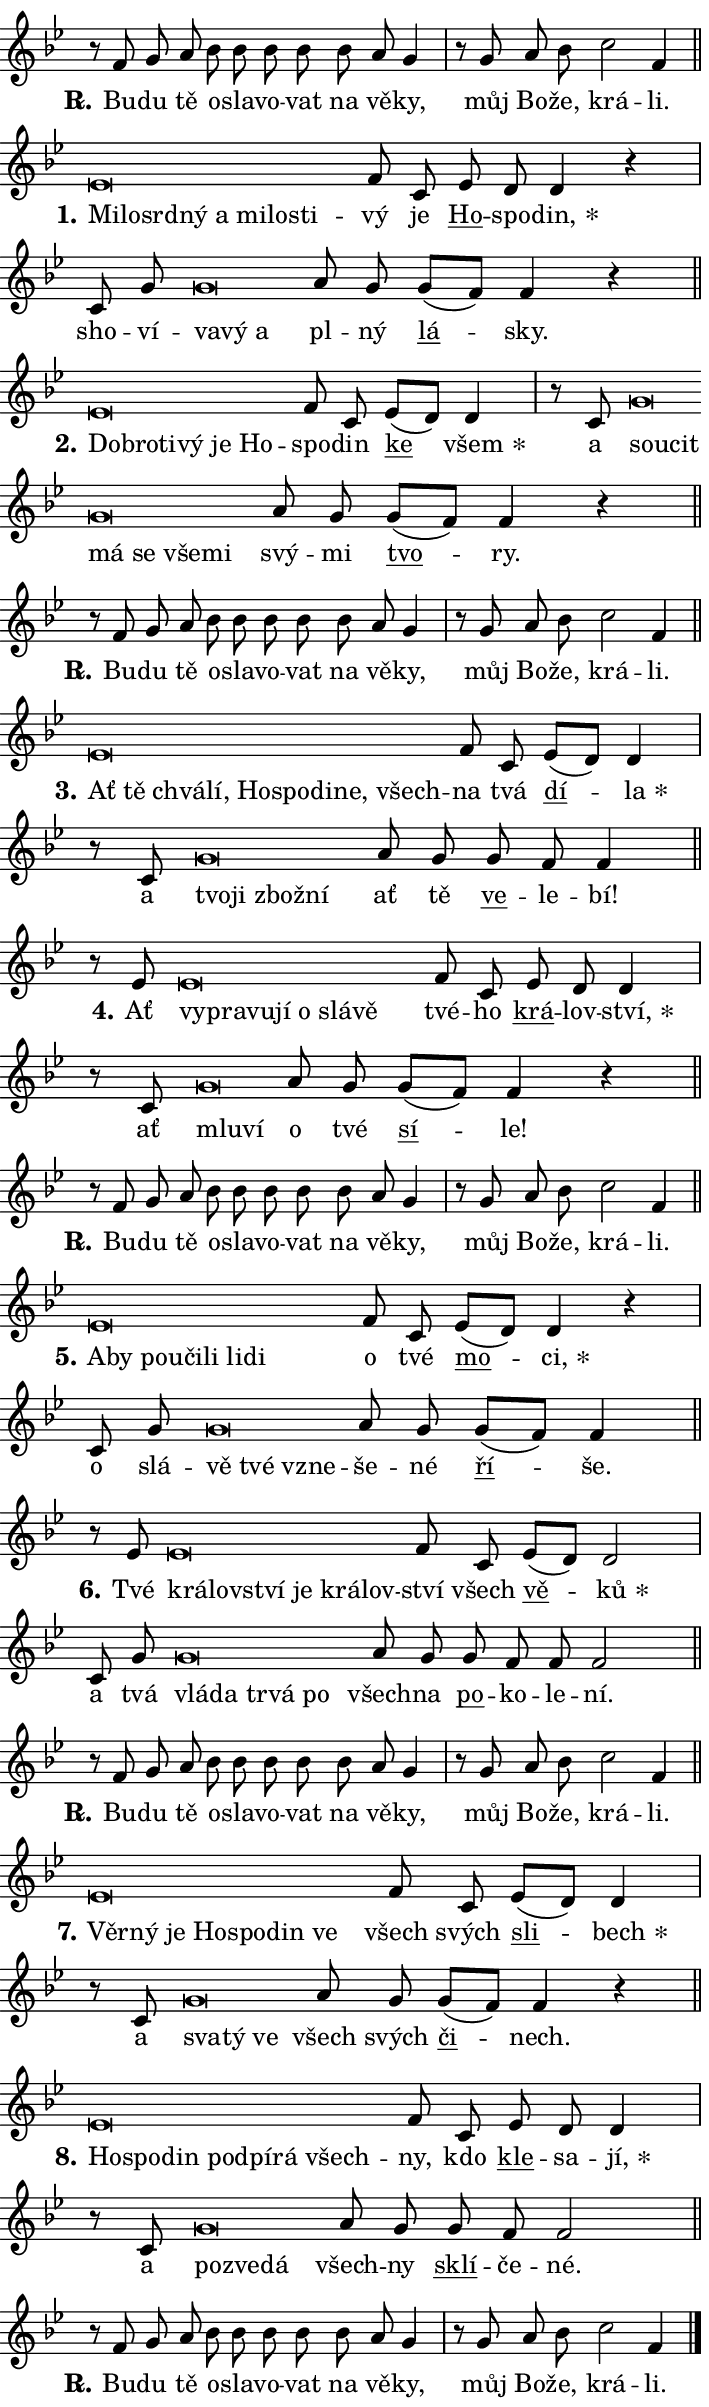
\version "2.24.0"
\header { tagline = "" }
\paper {
  indent = 0\cm
  top-margin = 0\cm
  right-margin = 0.13\cm % to fit lyric hyphens
  bottom-margin = 0\cm
  left-margin = 0\cm
  paper-width = 12\cm
  page-breaking = #ly:one-page-breaking
  system-system-spacing.basic-distance = #11
  score-system-spacing.basic-distance = #11
  ragged-last = ##f
}


%% Author: Thomas Morley
%% https://lists.gnu.org/archive/html/lilypond-user/2020-05/msg00002.html
#(define (line-position grob)
"Returns position of @var[grob} in current system:
   @code{'start}, if at first time-step
   @code{'end}, if at last time-step
   @code{'middle} otherwise
"
  (let* ((col (ly:item-get-column grob))
         (ln (ly:grob-object col 'left-neighbor))
         (rn (ly:grob-object col 'right-neighbor))
         (col-to-check-left (if (ly:grob? ln) ln col))
         (col-to-check-right (if (ly:grob? rn) rn col))
         (break-dir-left
           (and
             (ly:grob-property col-to-check-left 'non-musical #f)
             (ly:item-break-dir col-to-check-left)))
         (break-dir-right
           (and
             (ly:grob-property col-to-check-right 'non-musical #f)
             (ly:item-break-dir col-to-check-right))))
        (cond ((eqv? 1 break-dir-left) 'start)
              ((eqv? -1 break-dir-right) 'end)
              (else 'middle))))

#(define (tranparent-at-line-position vctor)
  (lambda (grob)
  "Relying on @code{line-position} select the relevant enry from @var{vctor}.
Used to determine transparency,"
    (case (line-position grob)
      ((end) (not (vector-ref vctor 0)))
      ((middle) (not (vector-ref vctor 1)))
      ((start) (not (vector-ref vctor 2))))))

noteHeadBreakVisibility =
#(define-music-function (break-visibility)(vector?)
"Makes @code{NoteHead}s transparent relying on @var{break-visibility}"
#{
  \override NoteHead.transparent =
    #(tranparent-at-line-position break-visibility)
#})

#(define delete-ledgers-for-transparent-note-heads
  (lambda (grob)
    "Reads whether a @code{NoteHead} is transparent.
If so this @code{NoteHead} is removed from @code{'note-heads} from
@var{grob}, which is supposed to be @code{LedgerLineSpanner}.
As a result ledgers are not printed for this @code{NoteHead}"
    (let* ((nhds-array (ly:grob-object grob 'note-heads))
           (nhds-list
             (if (ly:grob-array? nhds-array)
                 (ly:grob-array->list nhds-array)
                 '()))
           ;; Relies on the transparent-property being done before
           ;; Staff.LedgerLineSpanner.after-line-breaking is executed.
           ;; This is fragile ...
           (to-keep
             (remove
               (lambda (nhd)
                 (ly:grob-property nhd 'transparent #f))
               nhds-list)))
      ;; TODO find a better method to iterate over grob-arrays, similiar
      ;; to filter/remove etc for lists
      ;; For now rebuilt from scratch
      (set! (ly:grob-object grob 'note-heads)  '())
      (for-each
        (lambda (nhd)
          (ly:pointer-group-interface::add-grob grob 'note-heads nhd))
        to-keep))))

squashNotes = {
  \override NoteHead.X-extent = #'(-0.2 . 0.2)
  \override NoteHead.Y-extent = #'(-0.75 . 0)
  \override NoteHead.stencil =
    #(lambda (grob)
       (let ((pos (ly:grob-property grob 'staff-position)))
         (begin
           (if (< pos -7) (display "ERROR: Lower brevis then expected\n") (display ""))
           (if (<= pos -6) ly:text-interface::print ly:note-head::print))))
}
unSquashNotes = {
  \revert NoteHead.X-extent
  \revert NoteHead.Y-extent
  \revert NoteHead.stencil
}

hideNotes = \noteHeadBreakVisibility #begin-of-line-visible
unHideNotes = \noteHeadBreakVisibility #all-visible

% work-around for resetting accidentals
% https://lilypond.org/doc/v2.23/Documentation/notation/displaying-rhythms#unmetered-music
cadenzaMeasure = {
  \cadenzaOff
  \partial 1024 s1024
  \cadenzaOn
}

#(define-markup-command (accent layout props text) (markup?)
  "Underline accented syllable"
  (interpret-markup layout props
    #{\markup \override #'(offset . 4.3) \underline { #text }#}))

responsum = \markup \concat {
  "R" \hspace #-1.05 \path #0.1 #'((moveto 0 0.07) (lineto 0.9 0.8)) \hspace #0.05 "."
}

spaceSize = #0.6828661417322834 % exact space size for TeX Gyre Schola

\layout {
  \context {
    \Staff
    \remove "Time_signature_engraver"
    \override LedgerLineSpanner.after-line-breaking = #delete-ledgers-for-transparent-note-heads
  }
  \context {
    \Lyrics {
      \override LyricSpace.minimum-distance = \spaceSize
      \override LyricText.font-name = #"TeX Gyre Schola"
      \override LyricText.font-size = 1
      \override StanzaNumber.font-name = #"TeX Gyre Schola Bold"
      \override StanzaNumber.font-size = 1
    }
  }
  \context {
    \Score 
    \override NoteHead.text =
      #(lambda (grob) 
        (let ((pos (ly:grob-property grob 'staff-position)))
          #{\markup {
            \combine
              \halign #-0.55 \raise #(if (= pos -6) 0 0.5) \override #'(thickness . 2) \draw-line #'(3.2 . 0)
              \musicglyph "noteheads.sM1"
          }#}))
  }
}

% magnetic-lyrics.ily
%
%   written by
%     Jean Abou Samra <jean@abou-samra.fr>
%     Werner Lemberg <wl@gnu.org>
%
%   adapted by
%     Jiri Hon <jiri.hon@gmail.com>
%
% Version 2022-Apr-15

% https://www.mail-archive.com/lilypond-user@gnu.org/msg149350.html

#(define (Left_hyphen_pointer_engraver context)
   "Collect syllable-hyphen-syllable occurrences in lyrics and store
them in properties.  This engraver only looks to the left.  For
example, if the lyrics input is @code{foo -- bar}, it does the
following.

@itemize @bullet
@item
Set the @code{text} property of the @code{LyricHyphen} grob between
@q{foo} and @q{bar} to @code{foo}.

@item
Set the @code{left-hyphen} property of the @code{LyricText} grob with
text @q{foo} to the @code{LyricHyphen} grob between @q{foo} and
@q{bar}.
@end itemize

Use this auxiliary engraver in combination with the
@code{lyric-@/text::@/apply-@/magnetic-@/offset!} hook."
   (let ((hyphen #f)
         (text #f))
     (make-engraver
      (acknowledgers
       ((lyric-syllable-interface engraver grob source-engraver)
        (set! text grob)))
      (end-acknowledgers
       ((lyric-hyphen-interface engraver grob source-engraver)
        ;(when (not (grob::has-interface grob 'lyric-space-interface))
          (set! hyphen grob)));)
      ((stop-translation-timestep engraver)
       (when (and text hyphen)
         (ly:grob-set-object! text 'left-hyphen hyphen))
       (set! text #f)
       (set! hyphen #f)))))

#(define (lyric-text::apply-magnetic-offset! grob)
   "If the space between two syllables is less than the value in
property @code{LyricText@/.details@/.squash-threshold}, move the right
syllable to the left so that it gets concatenated with the left
syllable.

Use this function as a hook for
@code{LyricText@/.after-@/line-@/breaking} if the
@code{Left_@/hyphen_@/pointer_@/engraver} is active."
   (let ((hyphen (ly:grob-object grob 'left-hyphen #f)))
     (when hyphen
       (let ((left-text (ly:spanner-bound hyphen LEFT)))
         (when (grob::has-interface left-text 'lyric-syllable-interface)
           (let* ((common (ly:grob-common-refpoint grob left-text X))
                  (this-x-ext (ly:grob-extent grob common X))
                  (left-x-ext
                   (begin
                     ;; Trigger magnetism for left-text.
                     (ly:grob-property left-text 'after-line-breaking)
                     (ly:grob-extent left-text common X)))
                  ;; `delta` is the gap width between two syllables.
                  (delta (- (interval-start this-x-ext)
                            (interval-end left-x-ext)))
                  (details (ly:grob-property grob 'details))
                  (threshold (assoc-get 'squash-threshold details 0.2)))
             (when (< delta threshold)
               (let* (;; We have to manipulate the input text so that
                      ;; ligatures crossing syllable boundaries are not
                      ;; disabled.  For languages based on the Latin
                      ;; script this is essentially a beautification.
                      ;; However, for non-Western scripts it can be a
                      ;; necessity.
                      (lt (ly:grob-property left-text 'text))
                      (rt (ly:grob-property grob 'text))
                      (is-space (grob::has-interface hyphen 'lyric-space-interface))
                      (space (if is-space " " ""))
                      (extra-delta (if is-space spaceSize 0))
                      ;; Append new syllable.
                      (ltrt-space (if (and (string? lt) (string? rt))
                                (string-append lt space rt)
                                (make-concat-markup (list lt space rt))))
                      ;; Right-align `ltrt` to the right side.
                      (ltrt-space-markup (grob-interpret-markup
                               grob
                               (make-translate-markup
                                (cons (interval-length this-x-ext) 0)
                                (make-right-align-markup ltrt-space)))))
                 (begin
                   ;; Don't print `left-text`.
                   (ly:grob-set-property! left-text 'stencil #f)
                   ;; Set text and stencil (which holds all collected
                   ;; syllables so far) and shift it to the left.
                   (ly:grob-set-property! grob 'text ltrt-space)
                   (ly:grob-set-property! grob 'stencil ltrt-space-markup)
                   (ly:grob-translate-axis! grob (- (- delta extra-delta)) X))))))))))


#(define (lyric-hyphen::displace-bounds-first grob)
   ;; Make very sure this callback isn't triggered too early.
   (let ((left (ly:spanner-bound grob LEFT))
         (right (ly:spanner-bound grob RIGHT)))
     (ly:grob-property left 'after-line-breaking)
     (ly:grob-property right 'after-line-breaking)
     (ly:lyric-hyphen::print grob)))

squashThreshold = #0.4

\layout {
  \context {
    \Lyrics
    \consists #Left_hyphen_pointer_engraver
    \override LyricText.after-line-breaking =
      #lyric-text::apply-magnetic-offset!
    \override LyricHyphen.stencil = #lyric-hyphen::displace-bounds-first
    \override LyricText.details.squash-threshold = \squashThreshold
    \override LyricHyphen.minimum-distance = 0
    \override LyricHyphen.minimum-length = \squashThreshold
  }
}

squashText = \override LyricText.details.squash-threshold = 9999
unSquashText = \override LyricText.details.squash-threshold = \squashThreshold

leftText = \override LyricText.self-alignment-X = #LEFT
unLeftText = \revert LyricText.self-alignment-X

starOffset = #(lambda (grob) 
                (let ((x_offset (ly:self-alignment-interface::aligned-on-x-parent grob)))
                  (if (= x_offset 0) 0 (+ x_offset 1.2))))

star = #(define-music-function (syllable)(string?)
"Append star separator at the end of a syllable"
#{
  \once \override LyricText.X-offset = #starOffset
  \lyricmode { \markup {
    #syllable
    \override #'((font-name . "TeX Gyre Schola Bold")) \hspace #0.2 \lower #0.65 \larger "*"
  } }
#})

starAccent = #(define-music-function (syllable)(string?)
"Append star separator at the end of a syllable and make accent"
#{
  \once \override LyricText.X-offset = #starOffset
  \lyricmode { \markup {
    \accent #syllable
    \override #'((font-name . "TeX Gyre Schola Bold")) \hspace #0.2 \lower #0.65 \larger "*"
  } }
#})

breath = #(define-music-function (syllable)(string?)
"Append breathing indicator at the end of a syllable"
#{
  \lyricmode { \markup { #syllable "+" } }
#})

optionalBreath = #(define-music-function (syllable)(string?)
"Append optional breathing indicator at the end of a syllable"
#{
  \lyricmode { \markup { #syllable "(+)" } }
#})


\score {
    <<
        \new Voice = "melody" { \cadenzaOn \key bes \major \relative { r8 f' g a bes bes bes bes \bar "" bes a g4 \cadenzaMeasure \bar "|" r8 g a bes \bar "" c2 f,4 \cadenzaMeasure \bar "||" \break } }
        \new Lyrics \lyricsto "melody" { \lyricmode { \set stanza = \responsum
Bu -- du tě o -- sla -- vo -- vat na vě -- ky, můj Bo -- že, krá -- li. } }
    >>
    \layout {}
}

\score {
    <<
        \new Voice = "melody" { \cadenzaOn \key bes \major \relative { \squashNotes es'\breve*1/16 \hideNotes \breve*1/16 \bar "" \breve*1/16 \bar "" \breve*1/16 \bar "" \breve*1/16 \bar "" \breve*1/16 \bar "" \breve*1/16 \breve*1/16 \bar "" \unHideNotes \unSquashNotes f8 c \bar "" es d d4 r \cadenzaMeasure \bar "|" c8 g' \bar "" \squashNotes g\breve*1/16 \hideNotes \breve*1/16 \breve*1/16 \bar "" \unHideNotes \unSquashNotes a8 g \bar "" g[( f)] f4 r \cadenzaMeasure \bar "||" \break } }
        \new Lyrics \lyricsto "melody" { \lyricmode { \set stanza = "1."
\leftText Mi -- \squashText lo -- srd -- ný a mi -- lo -- sti -- \unLeftText \unSquashText vý je \markup \accent Ho -- spo -- \star din, sho -- ví -- \leftText va -- \squashText vý a \unLeftText \unSquashText pl -- ný \markup \accent lá -- sky. } }
    >>
    \layout {}
}

\score {
    <<
        \new Voice = "melody" { \cadenzaOn \key bes \major \relative { \squashNotes es'\breve*1/16 \hideNotes \breve*1/16 \bar "" \breve*1/16 \bar "" \breve*1/16 \bar "" \breve*1/16 \breve*1/16 \bar "" \unHideNotes \unSquashNotes f8 c \bar "" es[( d)] d4 \cadenzaMeasure \bar "|" r8 c8 \squashNotes g'\breve*1/16 \hideNotes \breve*1/16 \bar "" \breve*1/16 \bar "" \breve*1/16 \bar "" \breve*1/16 \breve*1/16 \bar "" \unHideNotes \unSquashNotes a8 g \bar "" g[( f)] f4 r \cadenzaMeasure \bar "||" \break } }
        \new Lyrics \lyricsto "melody" { \lyricmode { \set stanza = "2."
\leftText Dob -- \squashText ro -- ti -- vý je Ho -- \unLeftText \unSquashText spo -- din \markup \accent ke \star všem a \leftText sou -- \squashText cit má se vše -- mi \unLeftText \unSquashText svý -- mi \markup \accent tvo -- ry. } }
    >>
    \layout {}
}

\score {
    <<
        \new Voice = "melody" { \cadenzaOn \key bes \major \relative { r8 f' g a bes bes bes bes \bar "" bes a g4 \cadenzaMeasure \bar "|" r8 g a bes \bar "" c2 f,4 \cadenzaMeasure \bar "||" \break } }
        \new Lyrics \lyricsto "melody" { \lyricmode { \set stanza = \responsum
Bu -- du tě o -- sla -- vo -- vat na vě -- ky, můj Bo -- že, krá -- li. } }
    >>
    \layout {}
}

\score {
    <<
        \new Voice = "melody" { \cadenzaOn \key bes \major \relative { \squashNotes es'\breve*1/16 \hideNotes \breve*1/16 \bar "" \breve*1/16 \bar "" \breve*1/16 \bar "" \breve*1/16 \bar "" \breve*1/16 \bar "" \breve*1/16 \bar "" \breve*1/16 \breve*1/16 \bar "" \unHideNotes \unSquashNotes f8 c \bar "" es[( d)] d4 \cadenzaMeasure \bar "|" r8 c8 \squashNotes g'\breve*1/16 \hideNotes \breve*1/16 \bar "" \breve*1/16 \breve*1/16 \bar "" \unHideNotes \unSquashNotes a8 g \bar "" g f f4 \cadenzaMeasure \bar "||" \break } }
        \new Lyrics \lyricsto "melody" { \lyricmode { \set stanza = "3."
\leftText Ať \squashText tě chvá -- lí, Ho -- spo -- di -- ne, všech -- \unLeftText \unSquashText na tvá \markup \accent dí -- \star la a \leftText tvo -- \squashText ji zbož -- ní \unLeftText \unSquashText ať tě \markup \accent ve -- le -- bí! } }
    >>
    \layout {}
}

\score {
    <<
        \new Voice = "melody" { \cadenzaOn \key bes \major \relative { r8 es'8 \squashNotes es\breve*1/16 \hideNotes \breve*1/16 \bar "" \breve*1/16 \bar "" \breve*1/16 \bar "" \breve*1/16 \bar "" \breve*1/16 \breve*1/16 \bar "" \unHideNotes \unSquashNotes f8 c \bar "" es d d4 \cadenzaMeasure \bar "|" r8 c8 \squashNotes g'\breve*1/16 \hideNotes \breve*1/16 \bar "" \unHideNotes \unSquashNotes a8 g \bar "" g[( f)] f4 r \cadenzaMeasure \bar "||" \break } }
        \new Lyrics \lyricsto "melody" { \lyricmode { \set stanza = "4."
Ať \leftText vy -- \squashText pra -- vu -- jí o slá -- vě \unLeftText \unSquashText tvé -- ho \markup \accent krá -- lov -- \star ství, ať \leftText mlu -- \squashText ví \unLeftText \unSquashText o tvé \markup \accent sí -- le! } }
    >>
    \layout {}
}

\score {
    <<
        \new Voice = "melody" { \cadenzaOn \key bes \major \relative { r8 f' g a bes bes bes bes \bar "" bes a g4 \cadenzaMeasure \bar "|" r8 g a bes \bar "" c2 f,4 \cadenzaMeasure \bar "||" \break } }
        \new Lyrics \lyricsto "melody" { \lyricmode { \set stanza = \responsum
Bu -- du tě o -- sla -- vo -- vat na vě -- ky, můj Bo -- že, krá -- li. } }
    >>
    \layout {}
}

\score {
    <<
        \new Voice = "melody" { \cadenzaOn \key bes \major \relative { \squashNotes es'\breve*1/16 \hideNotes \breve*1/16 \bar "" \breve*1/16 \bar "" \breve*1/16 \bar "" \breve*1/16 \bar "" \breve*1/16 \bar "" \breve*1/16 \breve*1/16 \bar "" \unHideNotes \unSquashNotes f8 c \bar "" es[( d)] d4 r \cadenzaMeasure \bar "|" c8 g' \bar "" \squashNotes g\breve*1/16 \hideNotes \breve*1/16 \breve*1/16 \bar "" \unHideNotes \unSquashNotes a8 g \bar "" g[( f)] f4 \cadenzaMeasure \bar "||" \break } }
        \new Lyrics \lyricsto "melody" { \lyricmode { \set stanza = "5."
\leftText A -- \squashText by po -- u -- či -- li li -- di \unLeftText \unSquashText o tvé \markup \accent mo -- \star ci, o slá -- \leftText vě \squashText tvé vzne -- \unLeftText \unSquashText še -- né \markup \accent ří -- še. } }
    >>
    \layout {}
}

\score {
    <<
        \new Voice = "melody" { \cadenzaOn \key bes \major \relative { r8 es'8 \squashNotes es\breve*1/16 \hideNotes \breve*1/16 \bar "" \breve*1/16 \bar "" \breve*1/16 \bar "" \breve*1/16 \breve*1/16 \bar "" \unHideNotes \unSquashNotes f8 c \bar "" es[( d)] d2 \cadenzaMeasure \bar "|" c8 g' \bar "" \squashNotes g\breve*1/16 \hideNotes \breve*1/16 \bar "" \breve*1/16 \bar "" \breve*1/16 \breve*1/16 \bar "" \unHideNotes \unSquashNotes a8 g \bar "" g f f f2 \cadenzaMeasure \bar "||" \break } }
        \new Lyrics \lyricsto "melody" { \lyricmode { \set stanza = "6."
Tvé \leftText krá -- \squashText lov -- ství je krá -- lov -- \unLeftText \unSquashText ství všech \markup \accent vě -- \star ků a tvá \leftText vlá -- \squashText da tr -- vá po \unLeftText \unSquashText všech -- na \markup \accent po -- ko -- le -- ní. } }
    >>
    \layout {}
}

\score {
    <<
        \new Voice = "melody" { \cadenzaOn \key bes \major \relative { r8 f' g a bes bes bes bes \bar "" bes a g4 \cadenzaMeasure \bar "|" r8 g a bes \bar "" c2 f,4 \cadenzaMeasure \bar "||" \break } }
        \new Lyrics \lyricsto "melody" { \lyricmode { \set stanza = \responsum
Bu -- du tě o -- sla -- vo -- vat na vě -- ky, můj Bo -- že, krá -- li. } }
    >>
    \layout {}
}

\score {
    <<
        \new Voice = "melody" { \cadenzaOn \key bes \major \relative { \squashNotes es'\breve*1/16 \hideNotes \breve*1/16 \bar "" \breve*1/16 \bar "" \breve*1/16 \bar "" \breve*1/16 \bar "" \breve*1/16 \breve*1/16 \bar "" \unHideNotes \unSquashNotes f8 c \bar "" es[( d)] d4 \cadenzaMeasure \bar "|" r8 c8 \squashNotes g'\breve*1/16 \hideNotes \breve*1/16 \breve*1/16 \bar "" \unHideNotes \unSquashNotes a8 g \bar "" g[( f)] f4 r \cadenzaMeasure \bar "||" \break } }
        \new Lyrics \lyricsto "melody" { \lyricmode { \set stanza = "7."
\leftText Věr -- \squashText ný je Ho -- spo -- din ve \unLeftText \unSquashText všech svých \markup \accent sli -- \star bech a \leftText sva -- \squashText tý ve \unLeftText \unSquashText všech svých \markup \accent či -- nech. } }
    >>
    \layout {}
}

\score {
    <<
        \new Voice = "melody" { \cadenzaOn \key bes \major \relative { \squashNotes es'\breve*1/16 \hideNotes \breve*1/16 \bar "" \breve*1/16 \bar "" \breve*1/16 \bar "" \breve*1/16 \bar "" \breve*1/16 \breve*1/16 \bar "" \unHideNotes \unSquashNotes f8 c \bar "" es d d4 \cadenzaMeasure \bar "|" r8 c8 \squashNotes g'\breve*1/16 \hideNotes \breve*1/16 \breve*1/16 \bar "" \unHideNotes \unSquashNotes a8 g \bar "" g f f2 \cadenzaMeasure \bar "||" \break } }
        \new Lyrics \lyricsto "melody" { \lyricmode { \set stanza = "8."
\leftText Ho -- \squashText spo -- din pod -- pí -- rá všech -- \unLeftText \unSquashText ny, kdo \markup \accent kle -- sa -- \star jí, a \leftText po -- \squashText zve -- dá \unLeftText \unSquashText všech -- ny \markup \accent sklí -- če -- né. } }
    >>
    \layout {}
}

\score {
    <<
        \new Voice = "melody" { \cadenzaOn \key bes \major \relative { r8 f' g a bes bes bes bes \bar "" bes a g4 \cadenzaMeasure \bar "|" r8 g a bes \bar "" c2 f,4 \cadenzaMeasure \bar "||" \break } \bar "|." }
        \new Lyrics \lyricsto "melody" { \lyricmode { \set stanza = \responsum
Bu -- du tě o -- sla -- vo -- vat na vě -- ky, můj Bo -- že, krá -- li. } }
    >>
    \layout {}
}
